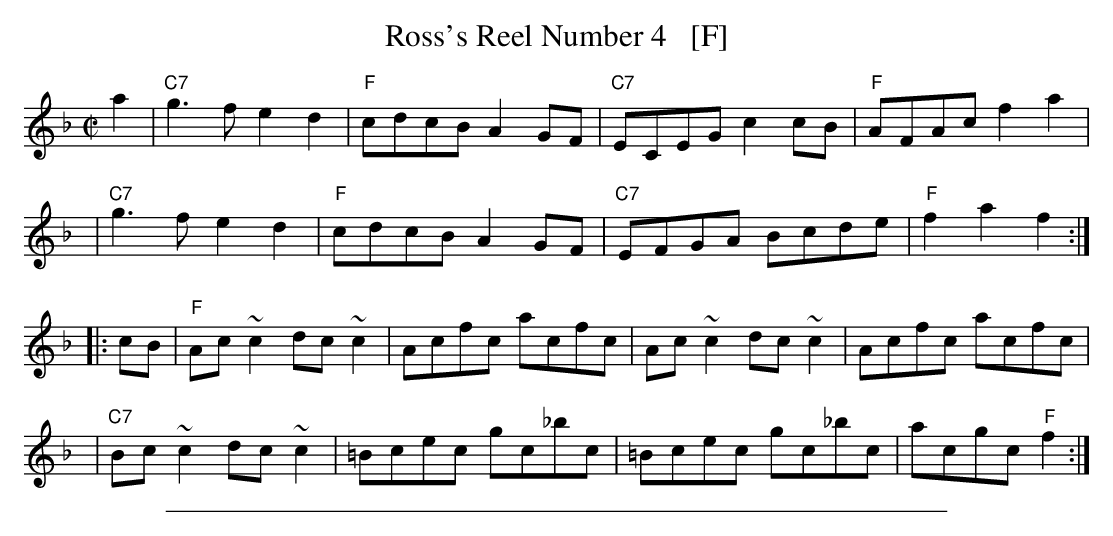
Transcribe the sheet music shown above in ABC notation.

X:1
T: Ross's Reel Number 4   [F]
M: C|
L: 1/8
K: F
a2 | "C7"g3f e2d2 | "F"cdcB A2GF | "C7"ECEG c2cB | "F"AFAc f2a2 |
y3 | "C7"g3f e2d2 | "F"cdcB A2GF | "C7"EFGA Bcde | "F"f2a2 f2  ::
cB | "F"Ac~c2 dc~c2 | Acfc acfc | Ac~c2 dc~c2 | Acfc acfc |
y3 | "C7"Bc~c2 dc~c2 | =Bcec gc_bc | =Bcec gc_bc | acgc "F"f2 :|
